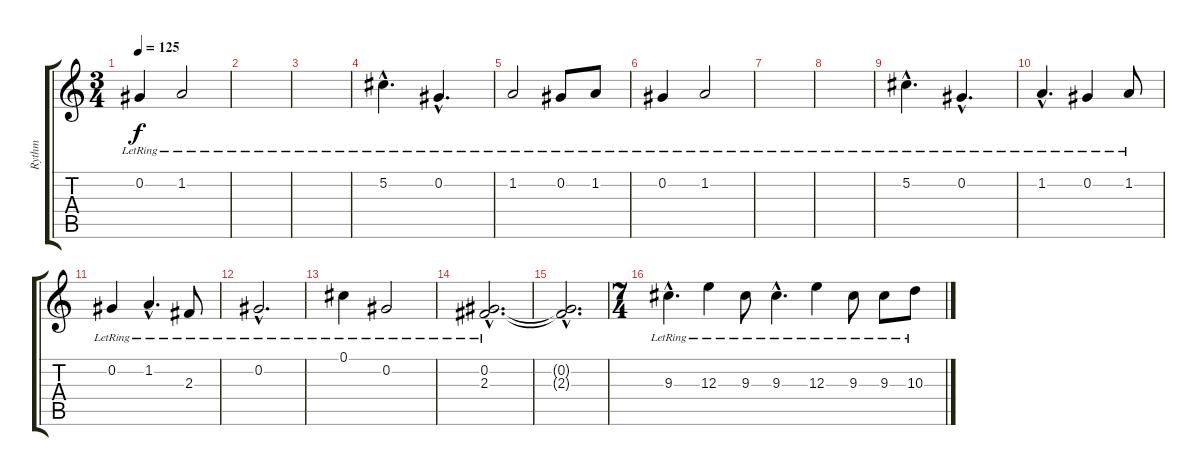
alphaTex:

\track ("Rythm" "Rythm") {instrument electricguitarjazz}
\staff {score tabs}
\tuning (Db4 Ab3 E3 B2 Gb2 Db2) {hide}
\ts (3 4)
\tempo 125
\clef g2
\ks c
0.2{lr}.4{dy f} 1.2{lr}.2 |
|
|
5.2{hac lr}.4{d} 0.2{hac lr}.4{d} |
1.2{lr}.2 0.2{lr}.8 1.2{lr}.8 |
0.2{lr}.4 1.2{lr}.2 |
|
|
5.2{hac lr}.4{d} 0.2{hac lr}.4{d} |
1.2{hac lr}.4{d} 0.2{lr}.4 1.2{lr}.8 |
0.2{lr}.4 1.2{hac lr}.4{d} 2.3{lr}.8 |
0.2{hac lr}.2{d} |
0.1{lr}.4 0.2{lr}.2 |
(0.2{hac lr} 2.3{hac lr}).2{d} |
(0.2{hac t} 2.3{hac t}).2{d} |
\ts (7 4)
9.3{hac lr}.4{d} 12.3{lr}.4 9.3{lr}.8 9.3{hac lr}.4{d} 12.3{lr}.4 9.3{lr}.8 9.3{lr}.8 10.3{lr}.8
